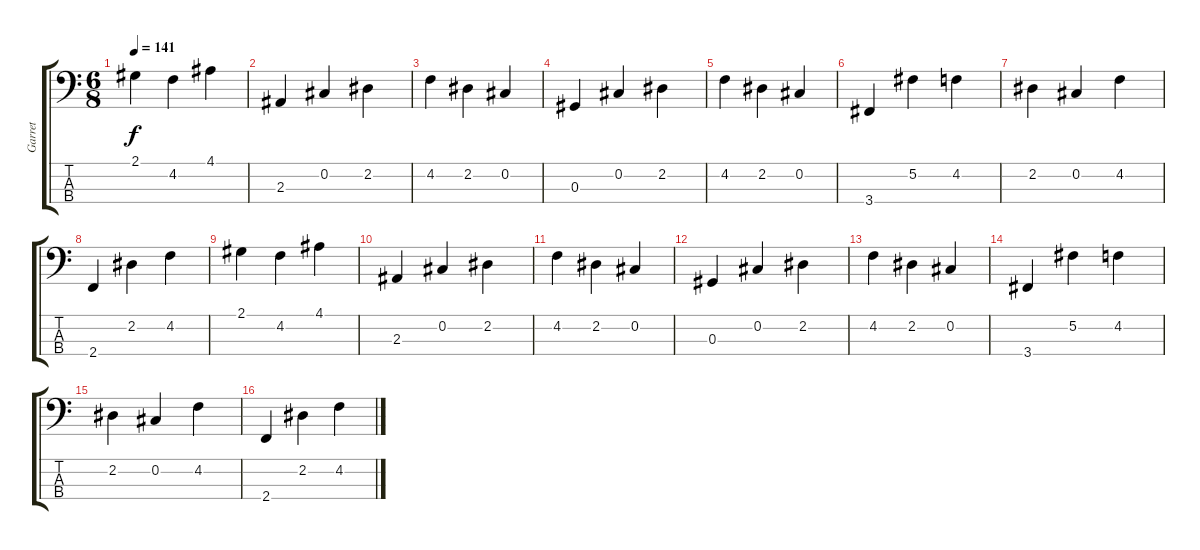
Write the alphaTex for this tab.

\track ("Garret" "Garret") {instrument electricbasspick}
\staff {score tabs}
\tuning (Gb2 Db2 Ab1 Eb1) {hide}
\ts (6 8)
\tempo 141
\clef f4
\ks c
2.1.4{dy f} 4.2.4 4.1.4 |
2.3.4 0.2.4 2.2.4 |
4.2.4 2.2.4 0.2.4 |
0.3.4 0.2.4 2.2.4 |
4.2.4 2.2.4 0.2.4 |
3.4.4 5.2.4 4.2.4 |
2.2.4 0.2.4 4.2.4 |
2.4.4 2.2.4 4.2.4 |
2.1.4 4.2.4 4.1.4 |
2.3.4 0.2.4 2.2.4 |
4.2.4 2.2.4 0.2.4 |
0.3.4 0.2.4 2.2.4 |
4.2.4 2.2.4 0.2.4 |
3.4.4 5.2.4 4.2.4 |
2.2.4 0.2.4 4.2.4 |
2.4.4 2.2.4 4.2.4
